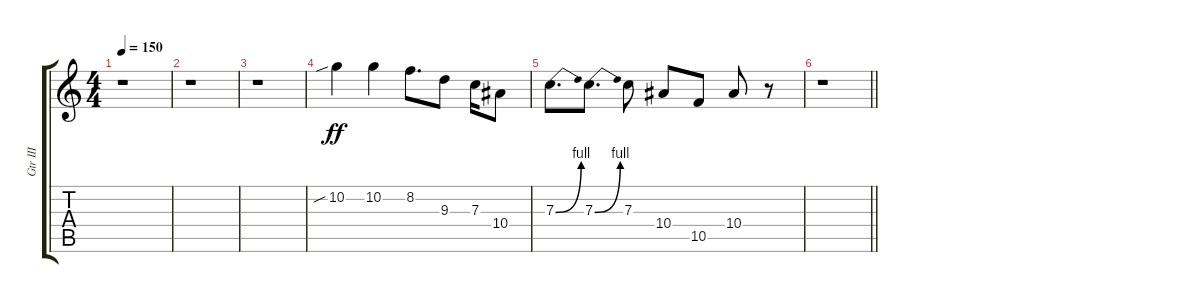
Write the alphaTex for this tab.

\track ("Gtr III" "Gtr III") {instrument overdrivenguitar}
\staff {score tabs}
\tuning (D4 A3 F3 C3 G2 C2) {hide}
\ts (4 4)
\tempo 150
\clef g2
\ks c
r.1{dy fff} |
r.1 |
r.1 |
10.2{sib}.4{dy ff} 10.2.4 8.2.8{d} 9.3.8 7.3.16 10.4.8 |
7.3{be (bend 0 0 60 4)}.8{d} 7.3{be (bend 0 0 60 4)}.8{d} 7.3.8 10.4.8 10.5.8 10.4.8 r.8 |
\barLineRight lightlight
r.1
